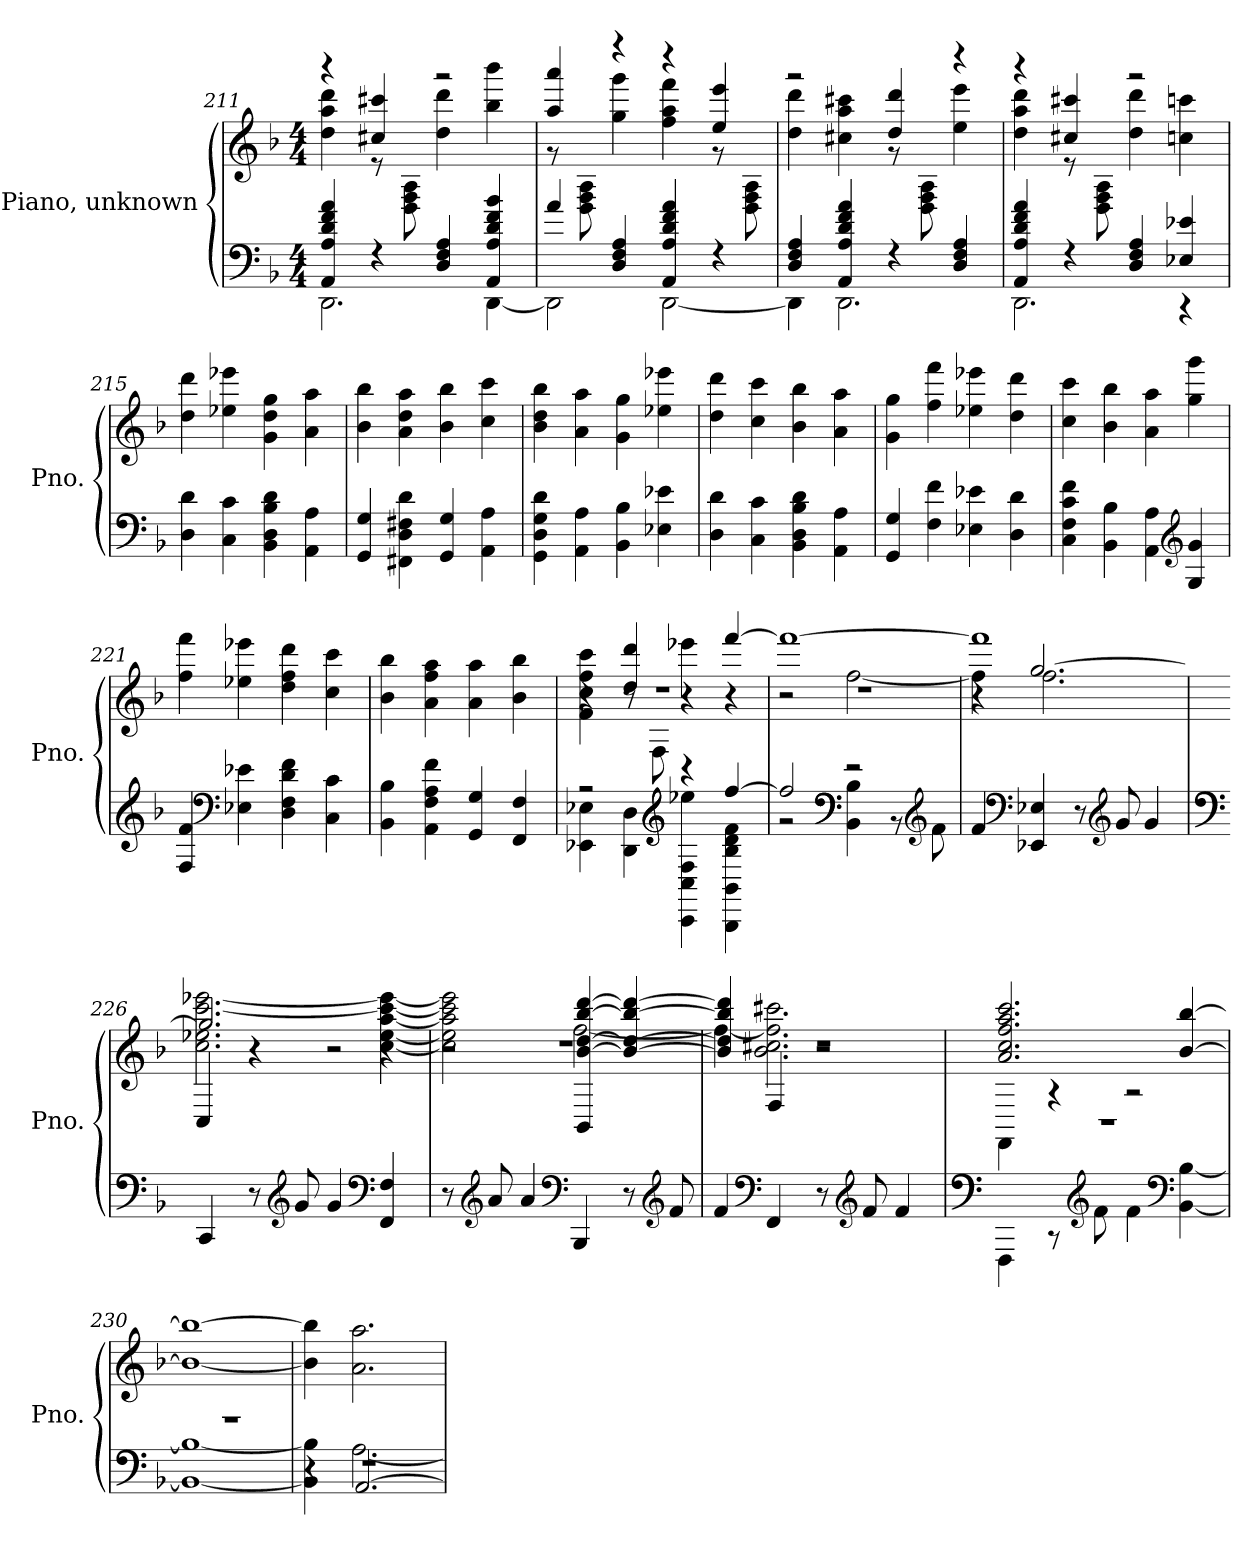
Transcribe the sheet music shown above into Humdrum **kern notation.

**kern	**kern
*part1	*part1
*staff2	*staff1
*I"Piano, unknown	*
*I'Pno.	*
*clefF4	*clefG2
*k[b-]	*k[b-]
*M4/4	*M4/4
=211	=211
*^	*^
4AA/ 4A/ 4d/ 4f/ 4a/	2.DD\	4r	4dd\ 4aa\ 4ddd\
4r	.	4cc#X/ 4ccc#X/	8r
.	.	.	8D\ 8F\ 8A\
4D/ 4F/ 4A/	.	2r	4dd\ 4ddd\
4AA/ 4A/ 4d/ 4f/ 4b-/	[4DD\	.	4bb-\ 4bbb-\
=212	=212	=212	=212
4a/	2DD\]	4aa/ 4aaa/	8r
.	.	.	8D\ 8F\ 8A\
4D/ 4F/ 4A/	.	4r	4gg\ 4ggg\
4AA/ 4A/ 4d/ 4f/ 4a/	[2DD\	4r	4ff\ 4aa\ 4fff\
4r	.	4ee/ 4eee/	8r
.	.	.	8D\ 8F\ 8A\
!!LO:LB:g=z	!!
=213	=213	=213	=213
4D/ 4F/ 4A/	4DD\]	2r	4dd\ 4ddd\
4AA/ 4A/ 4d/ 4f/ 4a/	2.DD\	.	4cc#X\ 4aa\ 4ccc#X\
4r	.	4dd/ 4ddd/	8r
.	.	.	8D\ 8F\ 8A\
4D/ 4F/ 4A/	.	4r	4ee\ 4eee\
=214	=214	=214	=214
4AA/ 4A/ 4d/ 4f/ 4a/	2.DD\	4r	4dd\ 4aa\ 4ddd\
4r	.	4cc#X/ 4ccc#X/	8r
.	.	.	8D\ 8F\ 8A\
4D/ 4F/ 4A/	.	2r	4dd\ 4ddd\
4E-X/ 4e-X/	4r	.	4ccn\ 4cccn\
*v	*v	*	*
*	*v	*v
=215	=215
4D\ 4d\	4dd\ 4ddd\
4C\ 4c\	4ee-X\ 4eee-X\
4BB-\ 4D\ 4B-\ 4d\	4g\ 4dd\ 4gg\
4AA\ 4A\	4a\ 4aa\
=216	=216
4GG/ 4G/	4b-\ 4bb-\
4FF#X\ 4D\ 4F#X\ 4d\	4a\ 4dd\ 4aa\
4GG/ 4G/	4b-\ 4bb-\
4AA\ 4A\	4cc\ 4ccc\
=217	=217
4GG\ 4D\ 4G\ 4d\	4b-\ 4dd\ 4bb-\
4AA\ 4A\	4a\ 4aa\
4BB-\ 4B-\	4g\ 4gg\
4E-X\ 4e-X\	4ee-X\ 4eee-X\
=218	=218
4D\ 4d\	4dd\ 4ddd\
4C\ 4c\	4cc\ 4ccc\
4BB-\ 4D\ 4B-\ 4d\	4b-\ 4bb-\
4AA\ 4A\	4a\ 4aa\
!!LO:LB:g=z
=219	=219
4GG/ 4G/	4g\ 4gg\
4F\ 4f\	4ff\ 4fff\
4E-X\ 4e-X\	4ee-X\ 4eee-X\
4D\ 4d\	4dd\ 4ddd\
=220	=220
4C\ 4F\ 4c\ 4f\	4cc\ 4ccc\
4BB-\ 4B-\	4b-\ 4bb-\
4AA\ 4A\	4a\ 4aa\
*clefG2	*
4G/ 4g/	4gg\ 4ggg\
=221	=221
4F/ 4f/	4ff\ 4fff\
*clefF4	*
4E-X\ 4e-X\	4ee-X\ 4eee-X\
4D\ 4F\ 4d\ 4f\	4dd\ 4ff\ 4ddd\
4C\ 4c\	4cc\ 4ccc\
=222	=222
4BB-\ 4B-\	4b-\ 4bb-\
4AA\ 4F\ 4A\ 4f\	4a\ 4ff\ 4aa\
4GG/ 4G/	4a\ 4aa\
4FF/ 4F/	4b-\ 4bb-\
=223	=223
*^	*^
*	*	*	*^
2r	4EE-X\ 4E-X\	1r	4f\ 4cc\ 4ff\ 4ccc\	4r
.	4DD\ 4D\	.	8r	4dd/ 4ddd/
.	.	.	8F\	.
*clefG2	*	*	*	*
4r	4CC\ 4C\ 4F\ 4ee-X\	.	4eee-X\	4r
[4ff/	4BBB-\ 4BB-\ 4B-\ 4d\ 4f\	.	4r	[4fff/
!!LO:LB:g=z	!!	!!
=224	=224	=224	=224	=224
2ff/]	2r	1r	2r	1fff_
*clefF4	*	*	*	*
2r	4BB-\ 4B-\	.	[2ff\	.
.	8r	.	.	.
*clefG2	*	*	*	*
.	8f\	.	.	.
*v	*v	*	*	*
=225	=225	=225	=225
4f/	4r	4ff\]	1fff]
*clefF4	*	*	*
4EE-X/ 4E-X/	[2.gg/	2.ff\	.
8r	.	.	.
*clefG2	*	*	*
8g/	.	.	.
4g/	.	.	.
=226	=226	=226	=226
*clefF4	*	*	*
4CC/	2.gg/]	2.cc\ 2.ee-X\ [2.ccc\ [2.eee-X\	4C/
8r	.	.	4r
*clefG2	*	*	*
8g/	.	.	.
4g/	.	.	2r
*clefF4	*	*	*
4FF/ 4F/	4r	[4cc\ [4ee-\ [4aa\ 4ccc\_ 4eee-\_	.
=227	=227	=227	=227
8r	1r	2cc\] 2ee-\] 2aa\] 2ccc\] 2eee-\]	2r
*clefG2	*	*	*
8a/	.	.	.
4a/	.	.	.
*clefF4	*	*	*
4BBB-/	.	[2ff\	4BB-/ [4b-/ [4dd/ [4bb-/ [4ddd/
8r	.	.	4b-/_ 4dd/_ 4bb-/_ 4ddd/_
*clefG2	*	*	*
8f/	.	.	.
!!LO:LB:g=z	!!	!!
=228	=228	=228	=228
4f/	1r	4ff\_	4b-/] 4dd/] 4bb-/] 4ddd/]
*clefF4	*	*	*
4FF/	.	2.b-\ 2.cc#X\ 2.ff\] 2.ccc#X\	4F/
8r	.	.	2r
*clefG2	*	*	*
8f/	.	.	.
4f/	.	.	.
*	*v	*v	*v
=229	=229
*clefF4	*
*^	*^
1r	4FFF\	2.a/ 2.cc/ 2.ff/ 2.aa/ 2.ccc/	4FF\
.	8r	.	4r
*clefG2	*	*	*
.	8f\	.	.
.	4f\	.	2r
*clefF4	*	*	*
.	[4BB-\ [4B-\	[4b-/ [4bb-/	.
*	*	*v	*v
=230	=230	=230
1r	1BB-_ 1B-_	1b-_ 1bb-_
=231	=231	=231
*	*^	*
1r	4BB-\] 4B-\]	4r	4b-\] 4bb-\]
.	[2.A\	[2.AA/	2.a\ 2.aa\
*v	*v	*v	*
=	=
*-	*-
